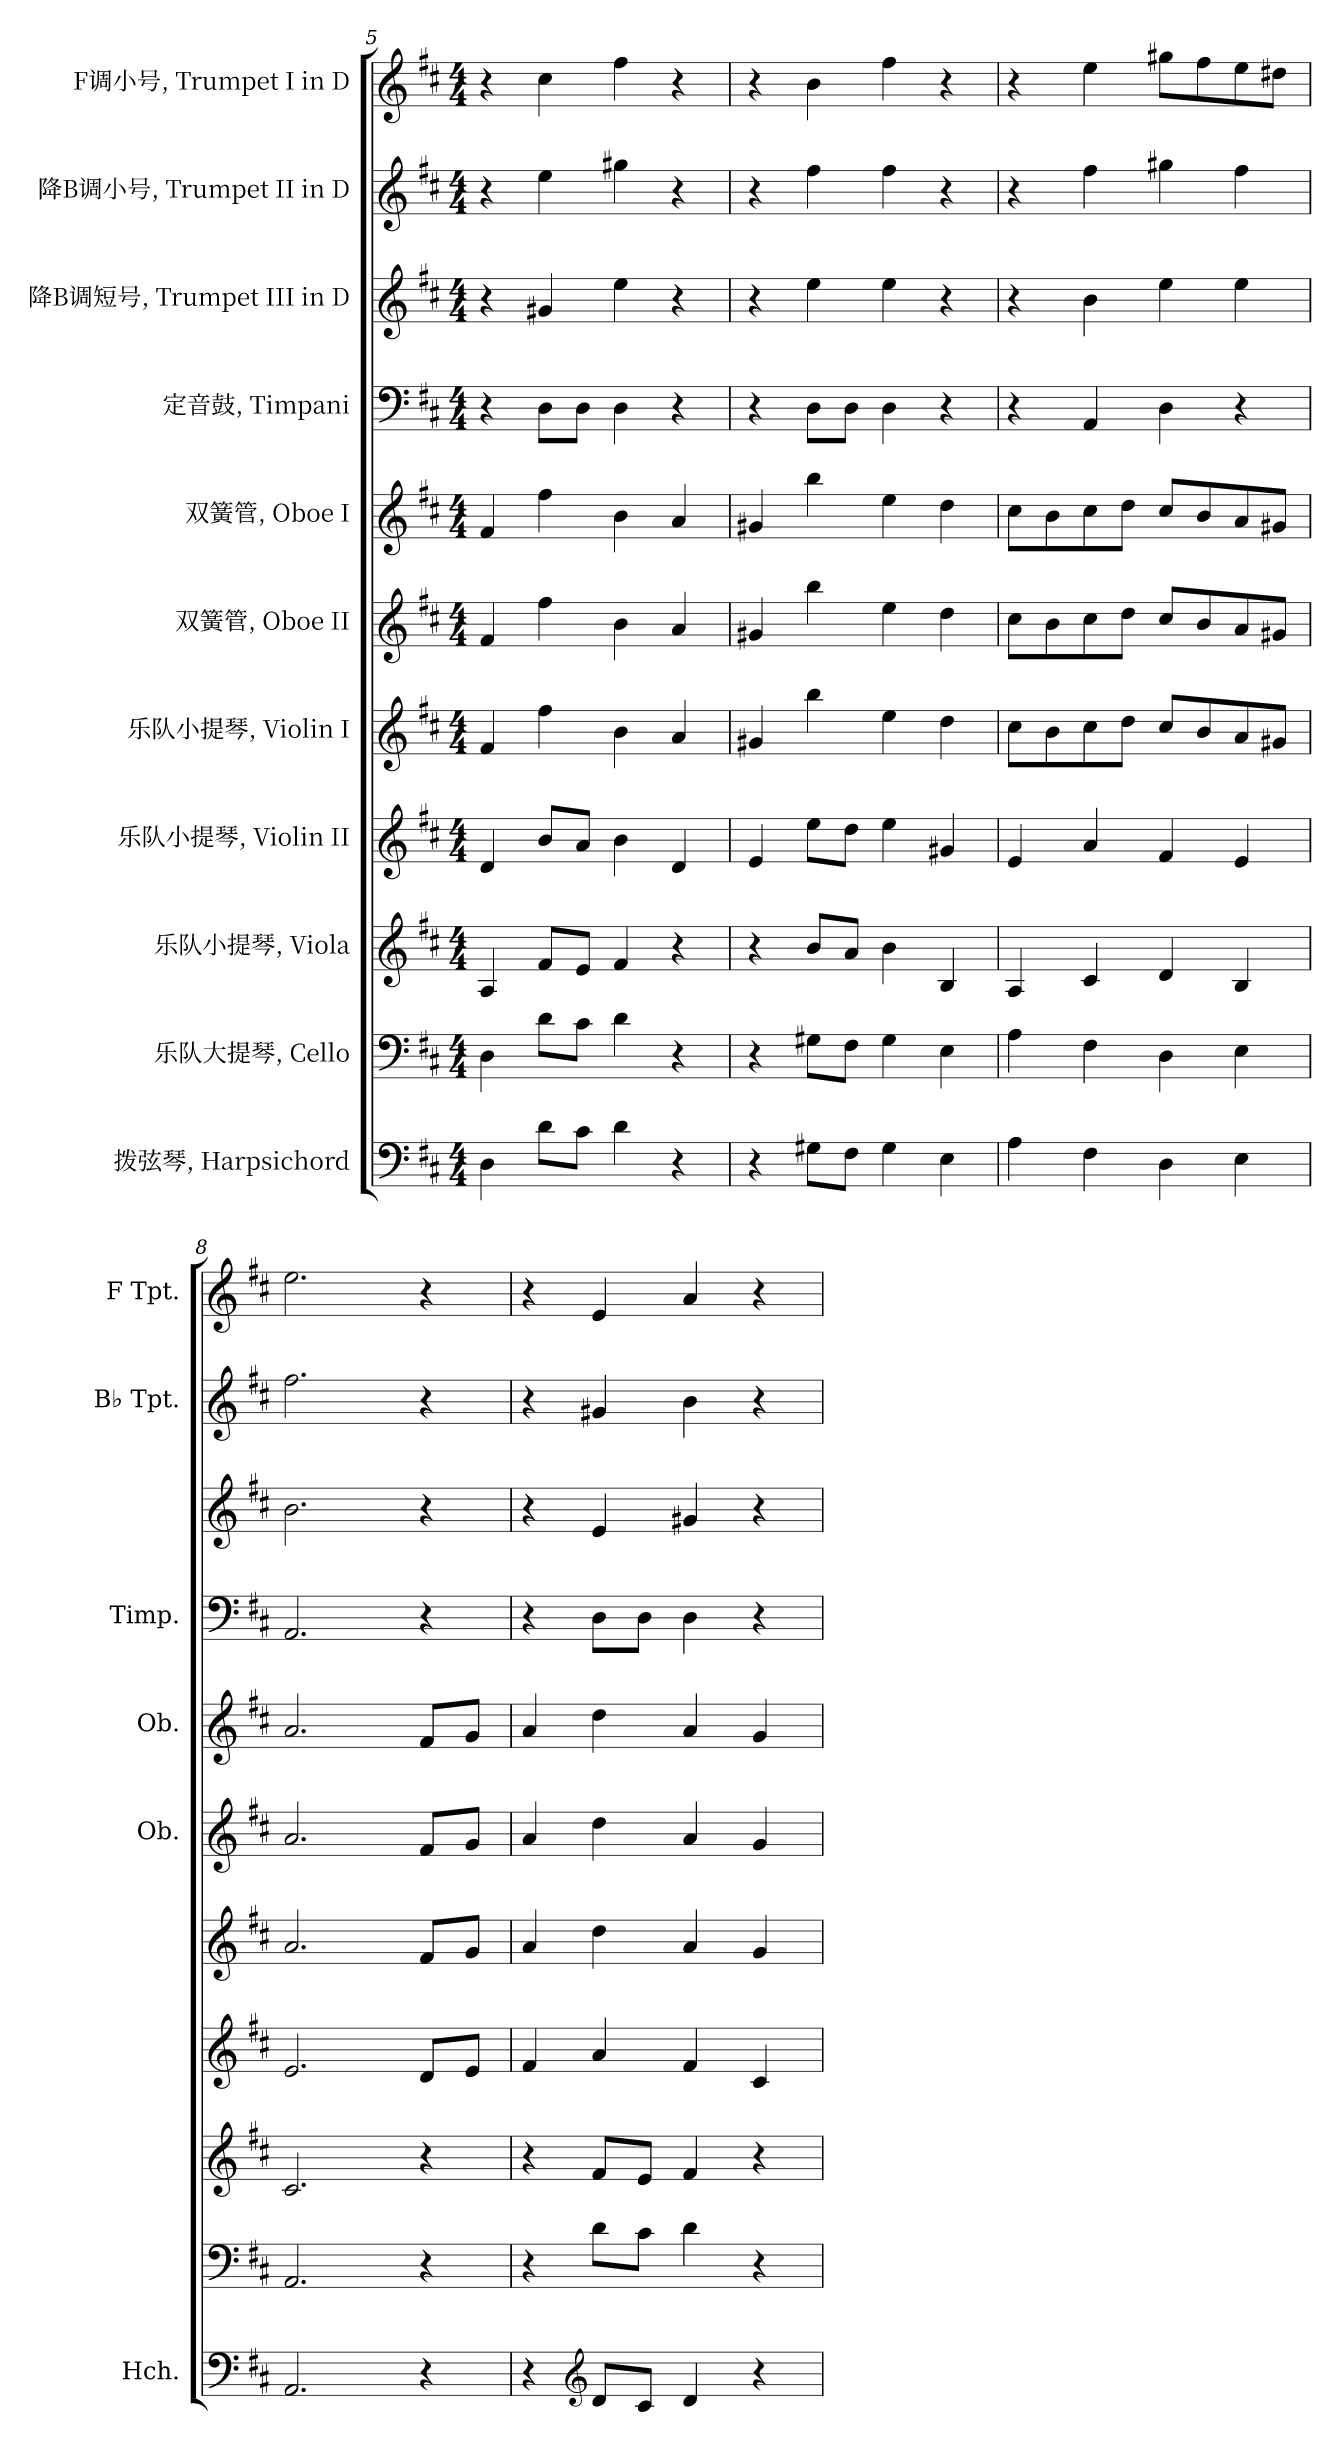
**kern	**kern	**kern	**kern	**kern	**kern	**kern	**kern	**kern	**kern	**kern
*part11	*part10	*part9	*part8	*part7	*part6	*part5	*part4	*part3	*part2	*part1
*staff11	*staff10	*staff9	*staff8	*staff7	*staff6	*staff5	*staff4	*staff3	*staff2	*staff1
*I"拨弦琴, Harpsichord	*I"乐队大提琴, Cello	*I"乐队小提琴, Viola	*I"乐队小提琴, Violin II	*I"乐队小提琴, Violin I	*I"双簧管, Oboe II	*I"双簧管, Oboe I	*I"定音鼓, Timpani	*I"降B调短号, Trumpet III in D	*I"降B调小号, Trumpet II in D	*I"F调小号, Trumpet I in D
*I'Hch.	*	*	*	*	*I'Ob.	*I'Ob.	*I'Timp.	*	*I'B♭ Tpt.	*I'F Tpt.
*clefF4	*clefF4	*clefG2	*clefG2	*clefG2	*clefG2	*clefG2	*clefF4	*clefG2	*clefG2	*clefG2
*	*	*	*	*	*	*	*	*ITrd1c2	*ITrd1c2	*ITrd1c2
*k[f#c#]	*k[f#c#]	*k[f#c#]	*k[f#c#]	*k[f#c#]	*k[f#c#]	*k[f#c#]	*k[f#c#]	*k[]	*k[]	*k[]
*M4/4	*M4/4	*M4/4	*M4/4	*M4/4	*M4/4	*M4/4	*M4/4	*M4/4	*M4/4	*M4/4
=5	=5	=5	=5	=5	=5	=5	=5	=5	=5	=5
4D\	4D\	4A/	4d/	4f#/	4f#/	4f#/	4r	4r	4r	4r
8d\L	8d\L	8f#/L	8b/L	4ff#\	4ff#\	4ff#\	8D\L	4f#X/	4dd\	4b\
8c#\J	8c#\J	8e/J	8a/J	.	.	.	8D\J	.	.	.
4d\	4d\	4f#/	4b\	4b\	4b\	4b\	4D\	4dd\	4ff#X\	4ee\
4r	4r	4r	4d/	4a/	4a/	4a/	4r	4r	4r	4r
=6	=6	=6	=6	=6	=6	=6	=6	=6	=6	=6
4r	4r	4r	4e/	4g#X/	4g#X/	4g#X/	4r	4r	4r	4r
8G#X\L	8G#X\L	8b/L	8ee\L	4bb\	4bb\	4bb\	8D\L	4dd\	4ee\	4a\
8F#\J	8F#\J	8a/J	8dd\J	.	.	.	8D\J	.	.	.
4G#\	4G#\	4b\	4ee\	4ee\	4ee\	4ee\	4D\	4dd\	4ee\	4ee\
4E\	4E\	4B/	4g#X/	4dd\	4dd\	4dd\	4r	4r	4r	4r
=7	=7	=7	=7	=7	=7	=7	=7	=7	=7	=7
4A\	4A\	4A/	4e/	8cc#\L	8cc#\L	8cc#\L	4r	4r	4r	4r
.	.	.	.	8b\	8b\	8b\	.	.	.	.
4F#\	4F#\	4c#/	4a/	8cc#\	8cc#\	8cc#\	4AA/	4a\	4ee\	4dd\
.	.	.	.	8dd\J	8dd\J	8dd\J	.	.	.	.
4D\	4D\	4d/	4f#/	8cc#/L	8cc#/L	8cc#/L	4D\	4dd\	4ff#X\	8ff#X\L
.	.	.	.	8b/	8b/	8b/	.	.	.	8ee\
4E\	4E\	4B/	4e/	8a/	8a/	8a/	4r	4dd\	4ee\	8dd\
.	.	.	.	8g#X/J	8g#X/J	8g#X/J	.	.	.	8cc#X\J
=8	=8	=8	=8	=8	=8	=8	=8	=8	=8	=8
2.AA/	2.AA/	2.c#/	2.e/	2.a/	2.a/	2.a/	2.AA/	2.a\	2.ee\	2.dd\
4r	4r	4r	8d/L	8f#/L	8f#/L	8f#/L	4r	4r	4r	4r
.	.	.	8e/J	8g/J	8g/J	8g/J	.	.	.	.
!!LO:PB:g=z
=9	=9	=9	=9	=9	=9	=9	=9	=9	=9	=9
4r	4r	4r	4f#/	4a/	4a/	4a/	4r	4r	4r	4r
*clefG2	*	*	*	*	*	*	*	*	*	*
8d/L	8d\L	8f#/L	4a/	4dd\	4dd\	4dd\	8D\L	4d/	4f#X/	4d/
8c#/J	8c#\J	8e/J	.	.	.	.	8D\J	.	.	.
4d/	4d\	4f#/	4f#/	4a/	4a/	4a/	4D\	4f#X/	4a\	4g/
4r	4r	4r	4c#/	4g/	4g/	4g/	4r	4r	4r	4r
=	=	=	=	=	=	=	=	=	=	=
*-	*-	*-	*-	*-	*-	*-	*-	*-	*-	*-
